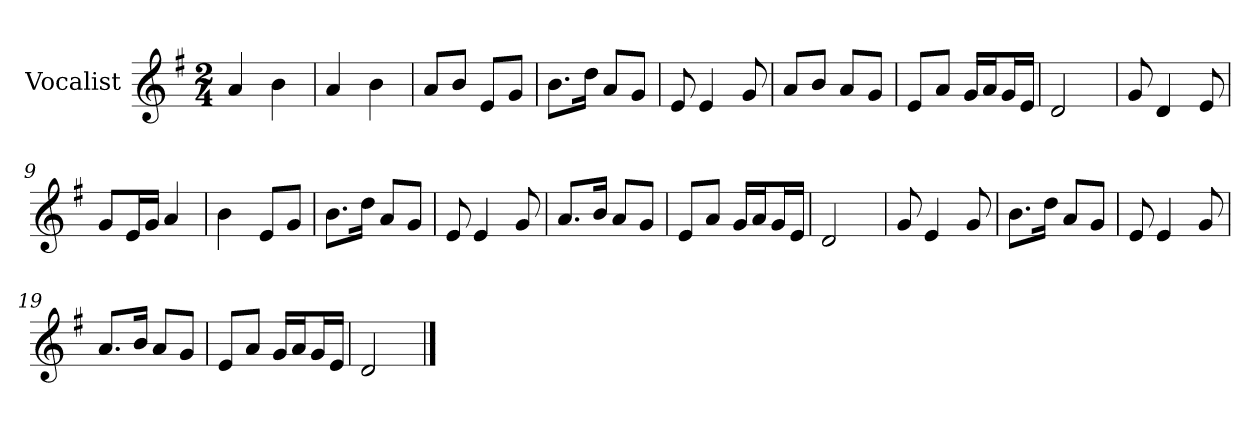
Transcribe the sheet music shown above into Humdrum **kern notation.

**kern
*part1
*staff1
*I"Vocalist
*k[f#]
*G:
*M2/4
=
4a
4b
=1
4a
4b
=2
8aL
8bJ
8eL
8gJ
=3
8.bL
16ddJk
8aL
8gJ
=4
8e
4e
8g
=5
8aL
8bJ
8aL
8gJ
=6
8eL
8aJ
16gLL
16aJ
16gL
16eJJ
=7
2d
=8
8g
4d
8e
=9
8gL
16eL
16gJJ
4a
=10
4b
8eL
8gJ
=11
8.bL
16ddJk
8aL
8gJ
=12
8e
4e
8g
=13
8.aL
16bJk
8aL
8gJ
=14
8eL
8aJ
16gLL
16aJ
16gL
16eJJ
=15
2d
=16
8g
4e
8g
=17
8.bL
16ddJk
8aL
8gJ
=18
8e
4e
8g
=19
8.aL
16bJk
8aL
8gJ
=20
8eL
8aJ
16gLL
16aJ
16gL
16eJJ
=21
2d
==
*-
